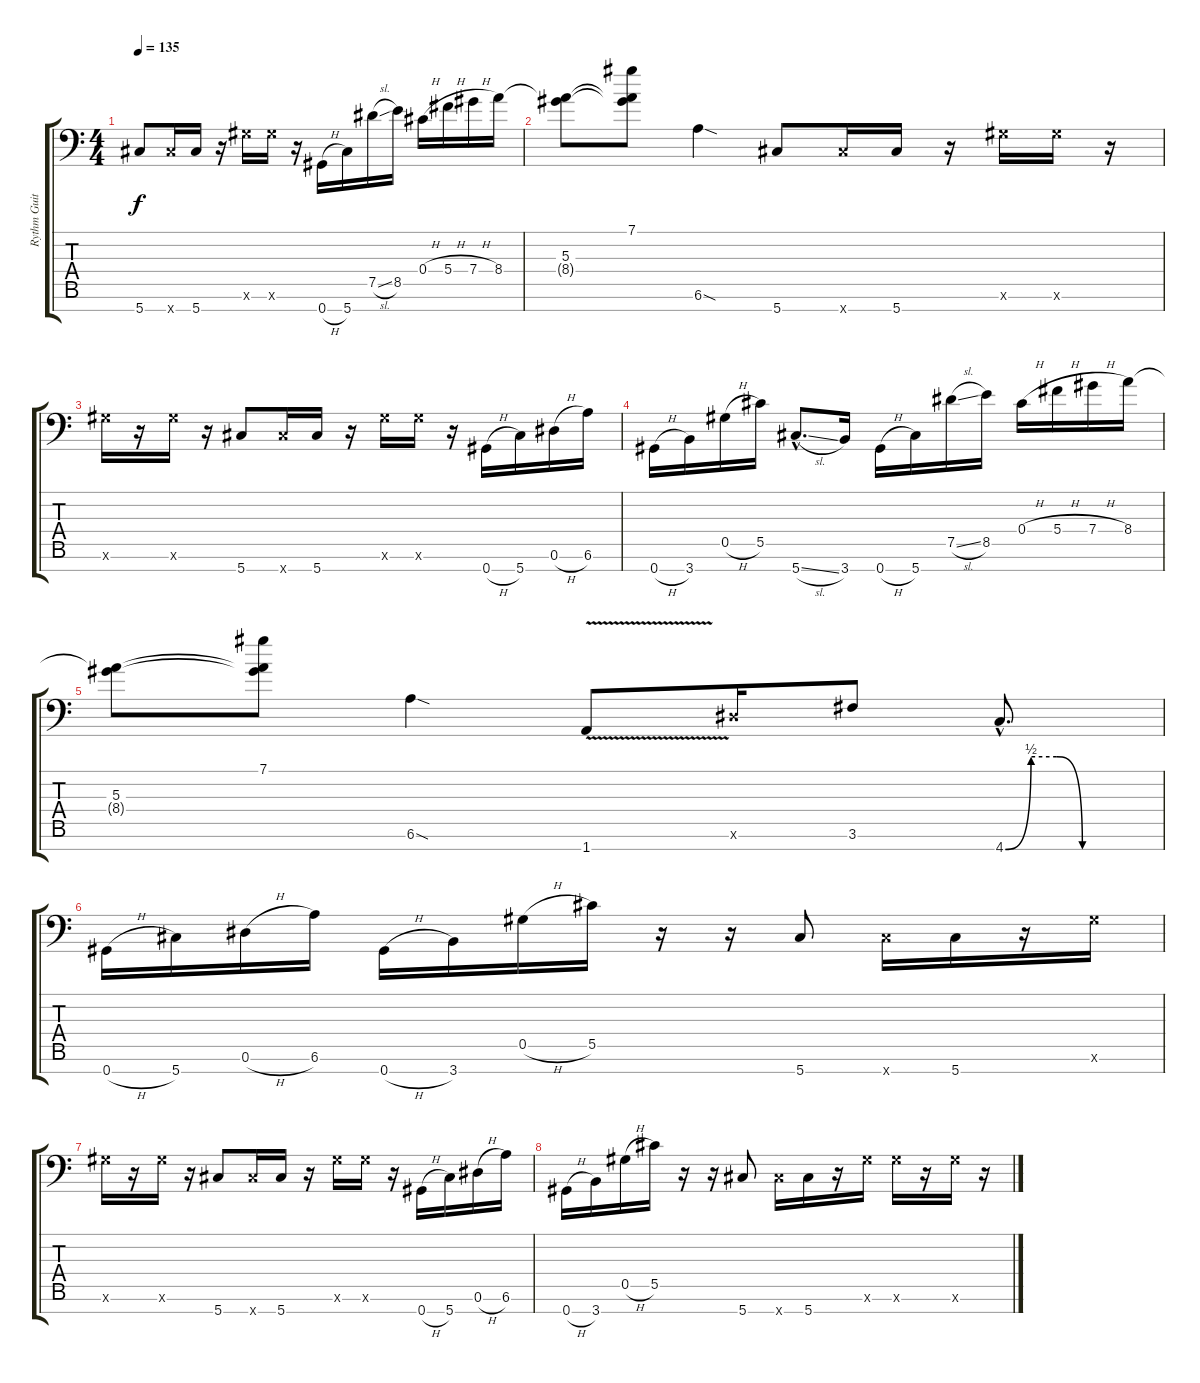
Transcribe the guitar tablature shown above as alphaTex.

\track ("Rythm Guitar #1" "Rythm Guit") {instrument distortionguitar}
\staff {score tabs}
\tuning (Db4 Ab3 Eb3 Db3 Ab2 Eb2 Ab1) {hide}
\ts (4 4)
\tempo 135
\clef f4
\ks c
5.7.8{dy f} 5.7{x}.16 5.7.16 r.16 5.6{x}.16 5.6{x}.16 r.16 0.7{h}.16 5.7.16 7.5{sl}.16 8.5.16 0.4{h}.16 5.4{h}.16 7.4{h}.16 8.4.16 |
(5.3 8.4{t}).8 (7.1 5.3{t} 8.4{t}).8 6.6{sod}.4 5.7.8 5.7{x}.16 5.7.16 r.16 5.6{x}.16 5.6{x}.16 r.16 |
5.6{x}.16 r.16 5.6{x}.16 r.16 5.7.8 5.7{x}.16 5.7.16 r.16 5.6{x}.16 5.6{x}.16 r.16 0.7{h}.16 5.7.16 0.6{h}.16 6.6.16 |
0.7{h}.16 3.7.16 0.5{h}.16 5.5.16 5.7{sl hac}.8{d} 3.7.16 0.7{h}.16 5.7.16 7.5{sl}.16 8.5.16 0.4{h}.16 5.4{h}.16 7.4{h}.16 8.4.16 |
(5.3 8.4{t}).8 (7.1 5.3{t} 8.4{t}).8 6.6{sod}.4 1.7{v}.8 0.6{x}.16 3.6.8 4.7{be (custom 0 0 10 2 20 2 30 0 60 0) hac}.8{d} |
0.7{h}.16 5.7.16 0.6{h}.16 6.6.16 0.7{h}.16 3.7.16 0.5{h}.16 5.5.16 r.16 r.16 5.7.8 5.7{x}.16 5.7.16 r.16 5.6{x}.16 |
5.6{x}.16 r.16 5.6{x}.16 r.16 5.7.8 5.7{x}.16 5.7.16 r.16 5.6{x}.16 5.6{x}.16 r.16 0.7{h}.16 5.7.16 0.6{h}.16 6.6.16 |
0.7{h}.16 3.7.16 0.5{h}.16 5.5.16 r.16 r.16 5.7.8 5.7{x}.16 5.7.16 r.16 5.6{x}.16 5.6{x}.16 r.16 5.6{x}.16 r.16
